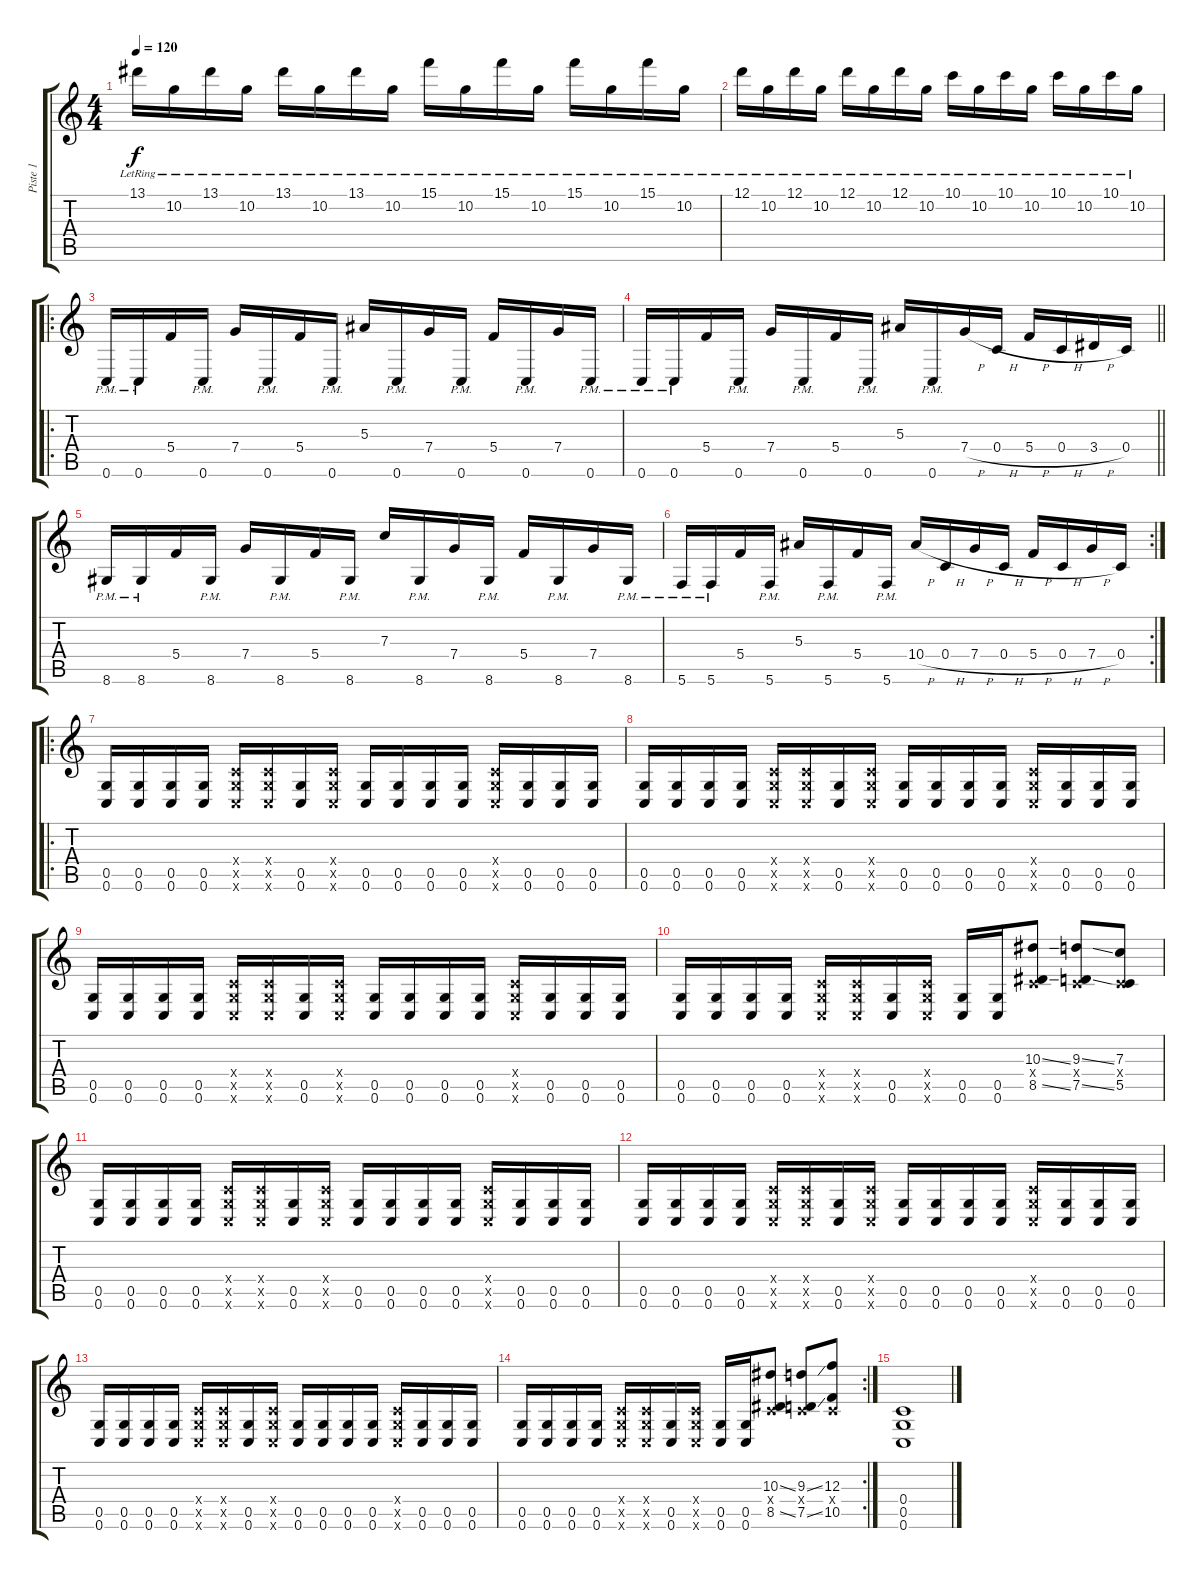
\track ("Piste 1" "Piste 1") {instrument distortionguitar}
\staff {score tabs}
\tuning (D4 A3 F3 C3 G2 C2) {hide}
\ts (4 4)
\tempo 120
\clef g2
\ks c
13.1{lr}.16{dy f instrument electricguitarclean} 10.2{lr}.16 13.1{lr}.16 10.2{lr}.16 13.1{lr}.16 10.2{lr}.16 13.1{lr}.16 10.2{lr}.16 15.1{lr}.16 10.2{lr}.16 15.1{lr}.16 10.2{lr}.16 15.1{lr}.16 10.2{lr}.16 15.1{lr}.16 10.2{lr}.16 |
12.1{lr}.16 10.2{lr}.16 12.1{lr}.16 10.2{lr}.16 12.1{lr}.16 10.2{lr}.16 12.1{lr}.16 10.2{lr}.16 10.1{lr}.16 10.2{lr}.16 10.1{lr}.16 10.2{lr}.16 10.1{lr}.16 10.2{lr}.16 10.1{lr}.16 10.2{lr}.16 |
\ro
0.6{pm}.16{instrument distortionguitar} 0.6{pm}.16 5.4.16 0.6{pm}.16 7.4.16 0.6{pm}.16 5.4.16 0.6{pm}.16 5.3.16 0.6{pm}.16 7.4.16 0.6{pm}.16 5.4.16 0.6{pm}.16 7.4.16 0.6{pm}.16 |
\barLineRight lightlight
0.6{pm}.16 0.6{pm}.16 5.4.16 0.6{pm}.16 7.4.16 0.6{pm}.16 5.4.16 0.6{pm}.16 5.3.16 0.6{pm}.16 7.4{h}.16 0.4{h}.16 5.4{h}.16 0.4{h}.16 3.4{h}.16 0.4.16 |
8.6{pm}.16 8.6{pm}.16 5.4.16 8.6{pm}.16 7.4.16 8.6{pm}.16 5.4.16 8.6{pm}.16 7.3.16 8.6{pm}.16 7.4.16 8.6{pm}.16 5.4.16 8.6{pm}.16 7.4.16 8.6{pm}.16 |
\rc 2
5.6{pm}.16 5.6{pm}.16 5.4.16 5.6{pm}.16 5.3.16 5.6{pm}.16 5.4.16 5.6{pm}.16 10.4{h}.16 0.4{h}.16 7.4{h}.16 0.4{h}.16 5.4{h}.16 0.4{h}.16 7.4{h}.16 0.4.16 |
\ro
(0.5 0.6).16 (0.5 0.6).16 (0.5 0.6).16 (0.5 0.6).16 (0.4{x} 0.5{x} 0.6{x}).16 (0.4{x} 0.5{x} 0.6{x}).16 (0.5 0.6).16 (0.4{x} 0.5{x} 0.6{x}).16 (0.5 0.6).16 (0.5 0.6).16 (0.5 0.6).16 (0.5 0.6).16 (0.4{x} 0.5{x} 0.6{x}).16 (0.5 0.6).16 (0.5 0.6).16 (0.5 0.6).16 |
(0.5 0.6).16 (0.5 0.6).16 (0.5 0.6).16 (0.5 0.6).16 (0.4{x} 0.5{x} 0.6{x}).16 (0.4{x} 0.5{x} 0.6{x}).16 (0.5 0.6).16 (0.4{x} 0.5{x} 0.6{x}).16 (0.5 0.6).16 (0.5 0.6).16 (0.5 0.6).16 (0.5 0.6).16 (0.4{x} 0.5{x} 0.6{x}).16 (0.5 0.6).16 (0.5 0.6).16 (0.5 0.6).16 |
(0.5 0.6).16 (0.5 0.6).16 (0.5 0.6).16 (0.5 0.6).16 (0.4{x} 0.5{x} 0.6{x}).16 (0.4{x} 0.5{x} 0.6{x}).16 (0.5 0.6).16 (0.4{x} 0.5{x} 0.6{x}).16 (0.5 0.6).16 (0.5 0.6).16 (0.5 0.6).16 (0.5 0.6).16 (0.4{x} 0.5{x} 0.6{x}).16 (0.5 0.6).16 (0.5 0.6).16 (0.5 0.6).16 |
(0.5 0.6).16 (0.5 0.6).16 (0.5 0.6).16 (0.5 0.6).16 (0.4{x} 0.5{x} 0.6{x}).16 (0.4{x} 0.5{x} 0.6{x}).16 (0.5 0.6).16 (0.4{x} 0.5{x} 0.6{x}).16 (0.5 0.6).16 (0.5 0.6).16 (10.3{ss} 0.4{x} 8.5{ss}).8 (9.3{ss} 0.4{x} 7.5{ss}).8 (7.3 0.4{x} 5.5).8 |
(0.5 0.6).16 (0.5 0.6).16 (0.5 0.6).16 (0.5 0.6).16 (0.4{x} 0.5{x} 0.6{x}).16 (0.4{x} 0.5{x} 0.6{x}).16 (0.5 0.6).16 (0.4{x} 0.5{x} 0.6{x}).16 (0.5 0.6).16 (0.5 0.6).16 (0.5 0.6).16 (0.5 0.6).16 (0.4{x} 0.5{x} 0.6{x}).16 (0.5 0.6).16 (0.5 0.6).16 (0.5 0.6).16 |
(0.5 0.6).16 (0.5 0.6).16 (0.5 0.6).16 (0.5 0.6).16 (0.4{x} 0.5{x} 0.6{x}).16 (0.4{x} 0.5{x} 0.6{x}).16 (0.5 0.6).16 (0.4{x} 0.5{x} 0.6{x}).16 (0.5 0.6).16 (0.5 0.6).16 (0.5 0.6).16 (0.5 0.6).16 (0.4{x} 0.5{x} 0.6{x}).16 (0.5 0.6).16 (0.5 0.6).16 (0.5 0.6).16 |
(0.5 0.6).16 (0.5 0.6).16 (0.5 0.6).16 (0.5 0.6).16 (0.4{x} 0.5{x} 0.6{x}).16 (0.4{x} 0.5{x} 0.6{x}).16 (0.5 0.6).16 (0.4{x} 0.5{x} 0.6{x}).16 (0.5 0.6).16 (0.5 0.6).16 (0.5 0.6).16 (0.5 0.6).16 (0.4{x} 0.5{x} 0.6{x}).16 (0.5 0.6).16 (0.5 0.6).16 (0.5 0.6).16 |
\rc 2
(0.5 0.6).16 (0.5 0.6).16 (0.5 0.6).16 (0.5 0.6).16 (0.4{x} 0.5{x} 0.6{x}).16 (0.4{x} 0.5{x} 0.6{x}).16 (0.5 0.6).16 (0.4{x} 0.5{x} 0.6{x}).16 (0.5 0.6).16 (0.5 0.6).16 (10.3{ss} 0.4{x} 8.5{ss}).8 (9.3{ss} 0.4{x} 7.5{ss}).8 (12.3 0.4{x} 10.5).8 |
(0.4 0.5 0.6).1
